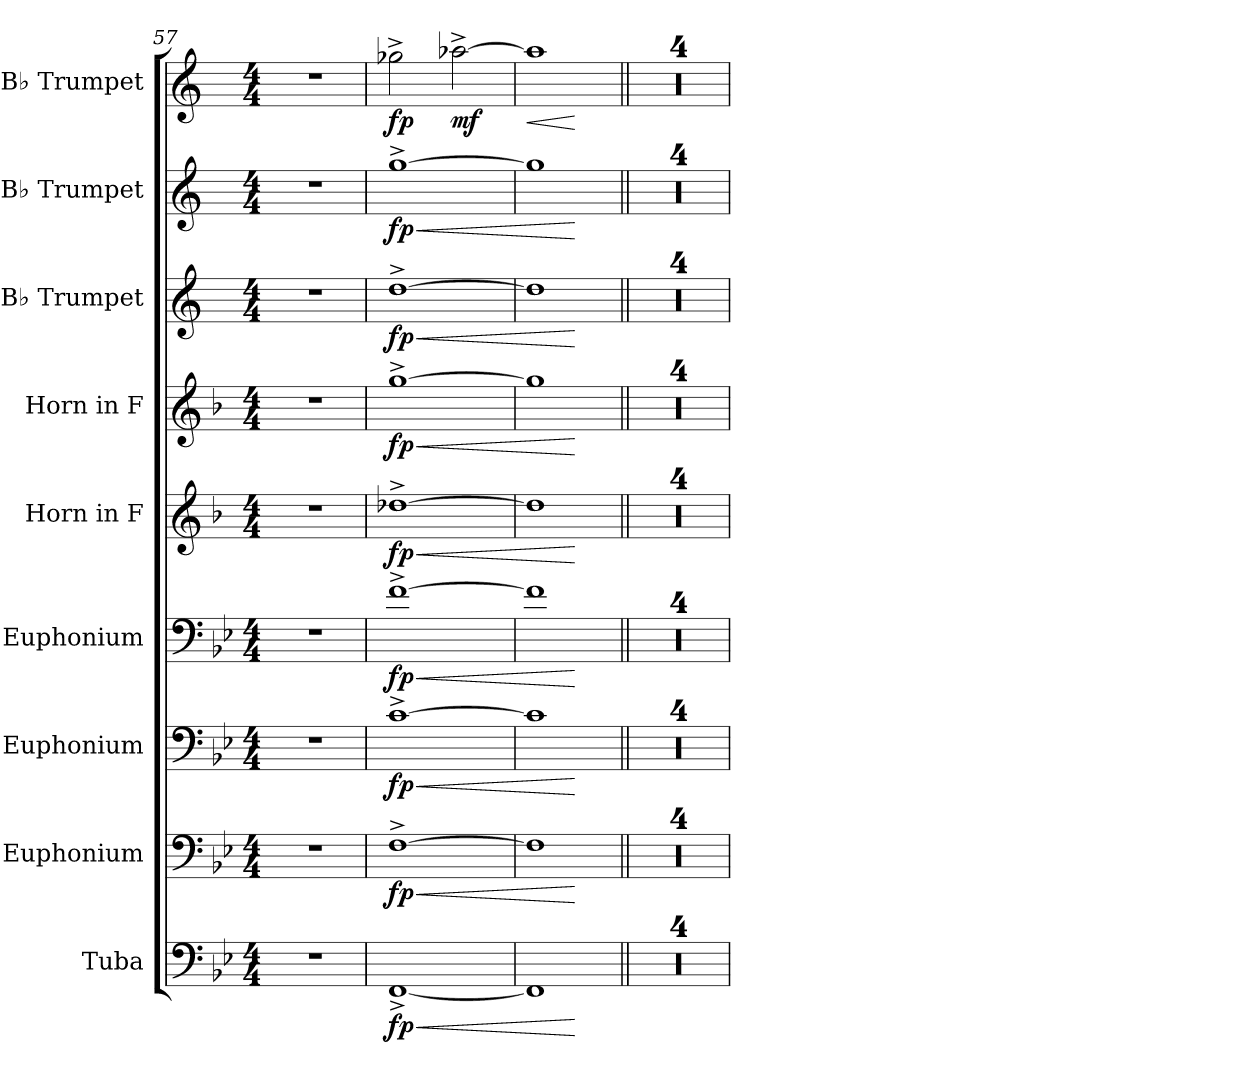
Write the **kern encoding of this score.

**kern	**dynam	**kern	**dynam	**kern	**dynam	**kern	**dynam	**kern	**dynam	**kern	**dynam	**kern	**dynam	**kern	**dynam	**kern	**dynam
*part9	*part9	*part8	*part8	*part7	*part7	*part6	*part6	*part5	*part5	*part4	*part4	*part3	*part3	*part2	*part2	*part1	*part1
*staff9	*staff9	*staff8	*staff8	*staff7	*staff7	*staff6	*staff6	*staff5	*staff5	*staff4	*staff4	*staff3	*staff3	*staff2	*staff2	*staff1	*staff1
*I"Tuba	*	*I"Euphonium	*	*I"Euphonium	*	*I"Euphonium	*	*I"Horn in F	*	*I"Horn in F	*	*I"B♭ Trumpet	*	*I"B♭ Trumpet	*	*I"B♭ Trumpet	*
*I'Tba.	*	*I'Euph.	*	*I'Euph.	*	*I'Euph.	*	*	*	*	*	*I'B♭ Tpt.	*	*I'B♭ Tpt.	*	*I'B♭ Tpt.	*
*clefF4	*	*clefF4	*	*clefF4	*	*clefF4	*	*clefG2	*	*clefG2	*	*clefG2	*	*clefG2	*	*clefG2	*
*	*	*	*	*	*	*	*	*ITrd4c7	*	*ITrd4c7	*	*ITrd1c2	*	*ITrd1c2	*	*ITrd1c2	*
*k[b-e-]	*	*k[b-e-]	*	*k[b-e-]	*	*k[b-e-]	*	*k[b-e-]	*	*k[b-e-]	*	*k[b-e-]	*	*k[b-e-]	*	*k[b-e-]	*
*M4/4	*	*M4/4	*	*M4/4	*	*M4/4	*	*M4/4	*	*M4/4	*	*M4/4	*	*M4/4	*	*M4/4	*
=57	=57	=57	=57	=57	=57	=57	=57	=57	=57	=57	=57	=57	=57	=57	=57	=57	=57
1r	.	1r	.	1r	.	1r	.	1r	.	1r	.	1r	.	1r	.	1r	.
=58	=58	=58	=58	=58	=58	=58	=58	=58	=58	=58	=58	=58	=58	=58	=58	=58	=58
!	!LO:HP:b	!	!LO:HP:b	!	!LO:HP:b	!	!LO:HP:b	!	!LO:HP:b	!	!LO:HP:b	!	!LO:HP:b	!	!LO:HP:b	!	!
!	!LO:DY:n=1:b	!	!LO:DY:n=1:b	!	!LO:DY:n=1:b	!	!LO:DY:n=1:b	!	!LO:DY:n=1:b	!	!LO:DY:n=1:b	!	!LO:DY:n=1:b	!	!LO:DY:n=1:b	!	!LO:DY:b
[1FF^	< fp	[1F^	< fp	[1c^	< fp	[1f^	< fp	[1g-X^	< fp	[1cc^	< fp	[1cc^	< fp	[1ff^	< fp	2ff-X^\	fp
!	!	!	!	!	!	!	!	!	!	!	!	!	!	!	!	!	!LO:DY:b
.	.	.	.	.	.	.	.	.	.	.	.	.	.	.	.	[2gg-X^\	mf
!!LO:PB:g=z
=59	=59	=59	=59	=59	=59	=59	=59	=59	=59	=59	=59	=59	=59	=59	=59	=59	=59
!	!	!	!	!	!	!	!	!	!	!	!	!	!	!	!	!	!LO:HP:b
1FF]	.	1F]	.	1c]	.	1f]	.	1g-]	.	1cc]	.	1cc]	.	1ff]	.	1gg-]	<
.	[	.	[	.	[	.	[	.	[	.	[	.	[	.	[	.	[
=60||	=60||	=60||	=60||	=60||	=60||	=60||	=60||	=60||	=60||	=60||	=60||	=60||	=60||	=60||	=60||	=60||	=60||
!	!LO:DY:b	!	!LO:DY:b	!	!LO:DY:b	!	!LO:DY:b	!	!	!	!	!	!LO:DY:b	!	!LO:DY:b	!	!LO:DY:b
1r	ff	1r	ff	1r	ff	1r	ff	1r	.	1r	.	1r	ff	1r	ff	1r	ff
=61	=61	=61	=61	=61	=61	=61	=61	=61	=61	=61	=61	=61	=61	=61	=61	=61	=61
1r	.	1r	.	1r	.	1r	.	1r	.	1r	.	1r	.	1r	.	1r	.
=62	=62	=62	=62	=62	=62	=62	=62	=62	=62	=62	=62	=62	=62	=62	=62	=62	=62
1r	.	1r	.	1r	.	1r	.	1r	.	1r	.	1r	.	1r	.	1r	.
=63	=63	=63	=63	=63	=63	=63	=63	=63	=63	=63	=63	=63	=63	=63	=63	=63	=63
1r	.	1r	.	1r	.	1r	.	1r	.	1r	.	1r	.	1r	.	1r	.
=	=	=	=	=	=	=	=	=	=	=	=	=	=	=	=	=	=
*-	*-	*-	*-	*-	*-	*-	*-	*-	*-	*-	*-	*-	*-	*-	*-	*-	*-
